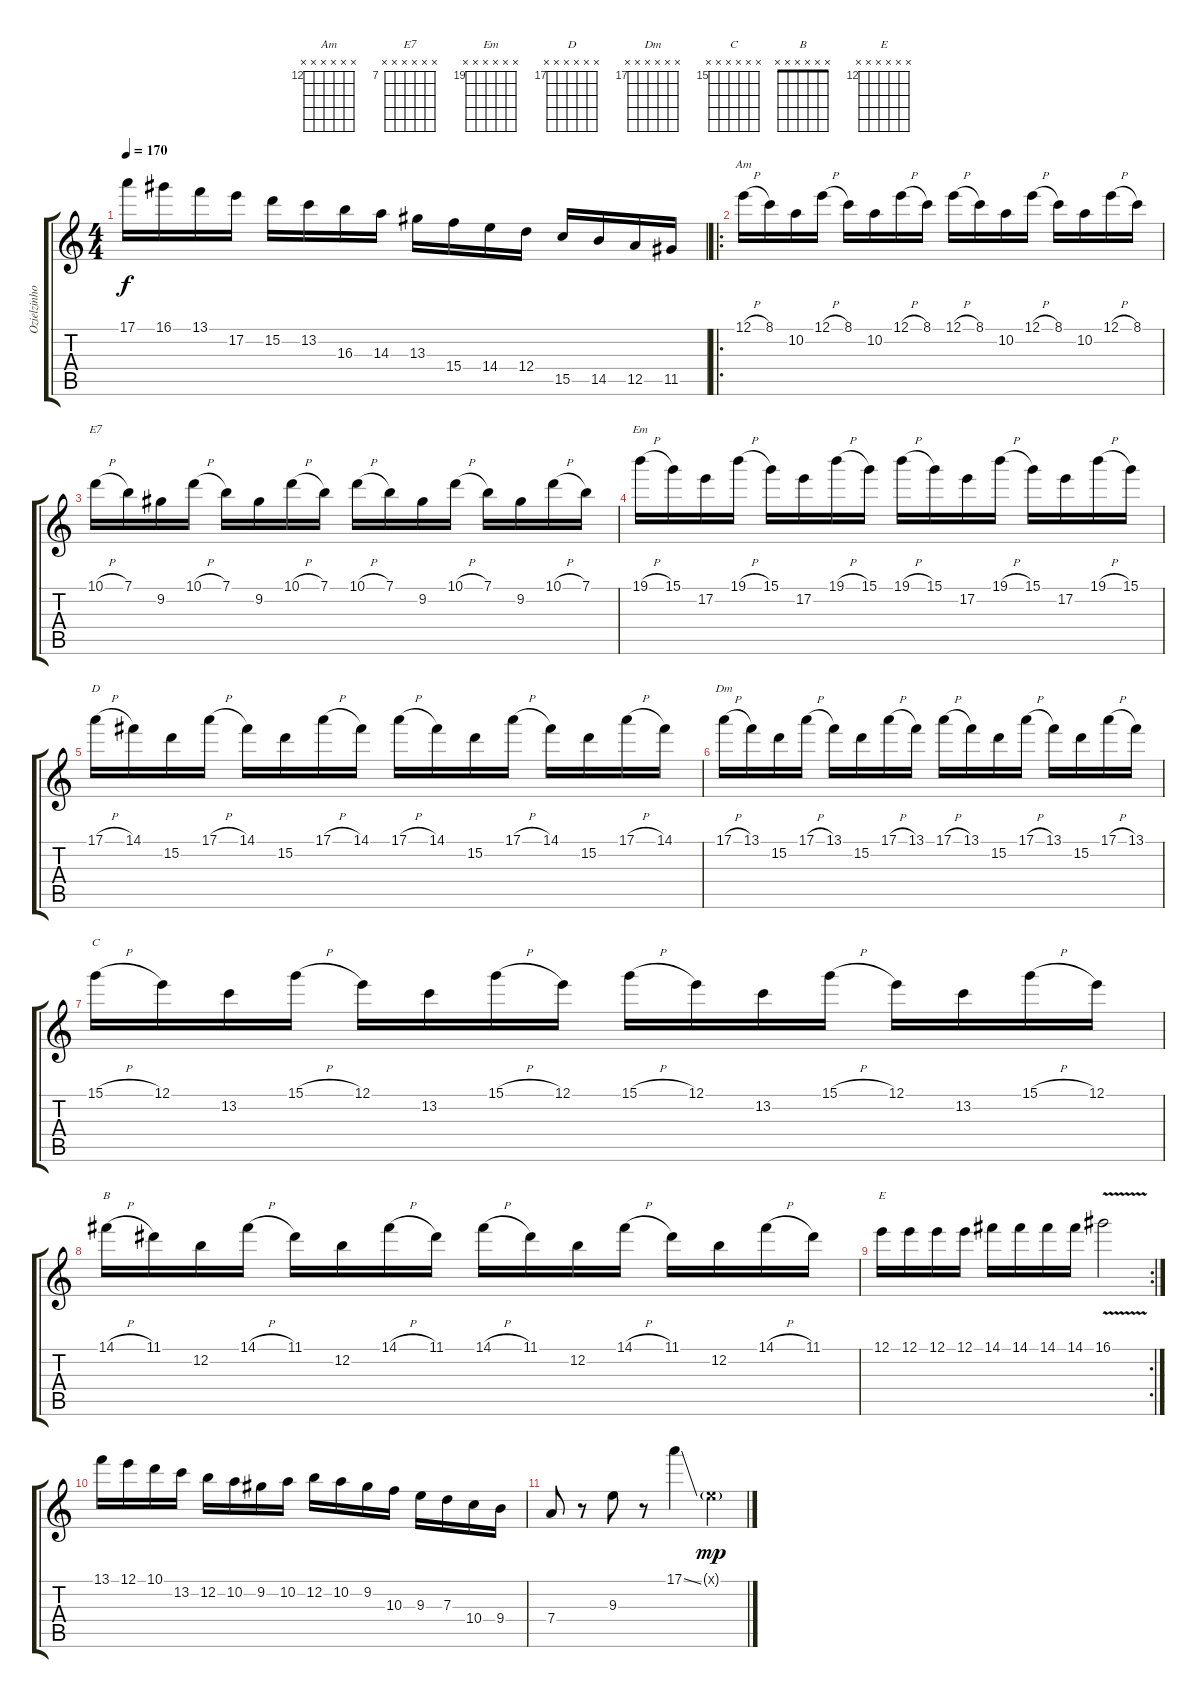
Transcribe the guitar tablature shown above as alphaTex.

\track ("Ozielzinho" "Ozielzinho") {instrument overdrivenguitar}
\staff {score tabs}
\tuning (E4 B3 G3 D3 A2 E2) {hide}
\chord ("Am" x x x x x x) {firstfret 12}
\chord ("E7" x x x x x x) {firstfret 7}
\chord ("Em" x x x x x x) {firstfret 19}
\chord ("D" x x x x x x) {firstfret 17}
\chord ("Dm" x x x x x x) {firstfret 17}
\chord ("C" x x x x x x) {firstfret 15}
\chord ("B" x x x x x x)
\chord ("E" x x x x x x) {firstfret 12}
\ts (4 4)
\tempo 170
\clef g2
\ks c
17.1.16{dy f instrument overdrivenguitar} 16.1.16 13.1.16 17.2.16 15.2.16 13.2.16 16.3.16 14.3.16 13.3.16 15.4.16 14.4.16 12.4.16 15.5.16 14.5.16 12.5.16 11.5.16 |
\ro
12.1{h}.16{ch "Am"} 8.1.16 10.2.16 12.1{h}.16 8.1.16 10.2.16 12.1{h}.16 8.1.16 12.1{h}.16 8.1.16 10.2.16 12.1{h}.16 8.1.16 10.2.16 12.1{h}.16 8.1.16 |
10.1{h}.16{ch "E7"} 7.1.16 9.2.16 10.1{h}.16 7.1.16 9.2.16 10.1{h}.16 7.1.16 10.1{h}.16 7.1.16 9.2.16 10.1{h}.16 7.1.16 9.2.16 10.1{h}.16 7.1.16 |
19.1{h}.16{ch "Em"} 15.1.16 17.2.16 19.1{h}.16 15.1.16 17.2.16 19.1{h}.16 15.1.16 19.1{h}.16 15.1.16 17.2.16 19.1{h}.16 15.1.16 17.2.16 19.1{h}.16 15.1.16 |
17.1{h}.16{ch "D"} 14.1.16 15.2.16 17.1{h}.16 14.1.16 15.2.16 17.1{h}.16 14.1.16 17.1{h}.16 14.1.16 15.2.16 17.1{h}.16 14.1.16 15.2.16 17.1{h}.16 14.1.16 |
17.1{h}.16{ch "Dm"} 13.1.16 15.2.16 17.1{h}.16 13.1.16 15.2.16 17.1{h}.16 13.1.16 17.1{h}.16 13.1.16 15.2.16 17.1{h}.16 13.1.16 15.2.16 17.1{h}.16 13.1.16 |
15.1{h}.16{ch "C"} 12.1.16 13.2.16 15.1{h}.16 12.1.16 13.2.16 15.1{h}.16 12.1.16 15.1{h}.16 12.1.16 13.2.16 15.1{h}.16 12.1.16 13.2.16 15.1{h}.16 12.1.16 |
14.1{h}.16{ch "B"} 11.1.16 12.2.16 14.1{h}.16 11.1.16 12.2.16 14.1{h}.16 11.1.16 14.1{h}.16 11.1.16 12.2.16 14.1{h}.16 11.1.16 12.2.16 14.1{h}.16 11.1.16 |
\rc 2
12.1.16{ch "E"} 12.1.16 12.1.16 12.1.16 14.1.16 14.1.16 14.1.16 14.1.16 16.1{v}.2 |
13.1.16 12.1.16 10.1.16 13.2.16 12.2.16 10.2.16 9.2.16 10.2.16 12.2.16 10.2.16 9.2.16 10.3.16 9.3.16 7.3.16 10.4.16 9.4.16 |
7.4.8 r.8 9.3.8 r.8 17.1{ss}.4 0.1{g x}.4{dy mp}
